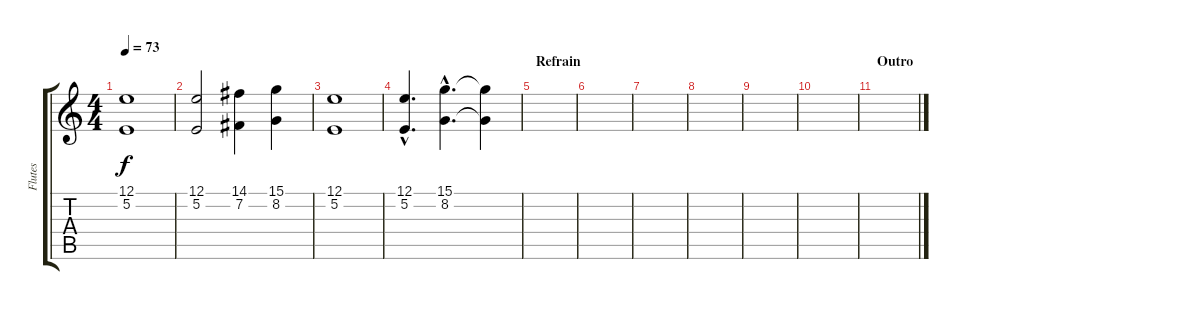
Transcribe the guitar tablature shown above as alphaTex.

\track ("Flutes" "Flutes") {instrument piccolo}
\staff {score tabs}
\tuning (E4 B3 G3 D3 A2 E2) {hide}
\ts (4 4)
\tempo 73
\clef g2
\ks c
(12.1 5.2).1{dy f} |
(12.1 5.2).2 (14.1 7.2).4 (15.1 8.2).4 |
(12.1 5.2).1 |
(12.1{hac} 5.2{hac}).4{d} (15.1{hac} 8.2{hac}).4{d} (15.1{t} 8.2{t}).4 |
\section ("" "Refrain")
|
|
|
|
|
|
\section ("" "Outro")
